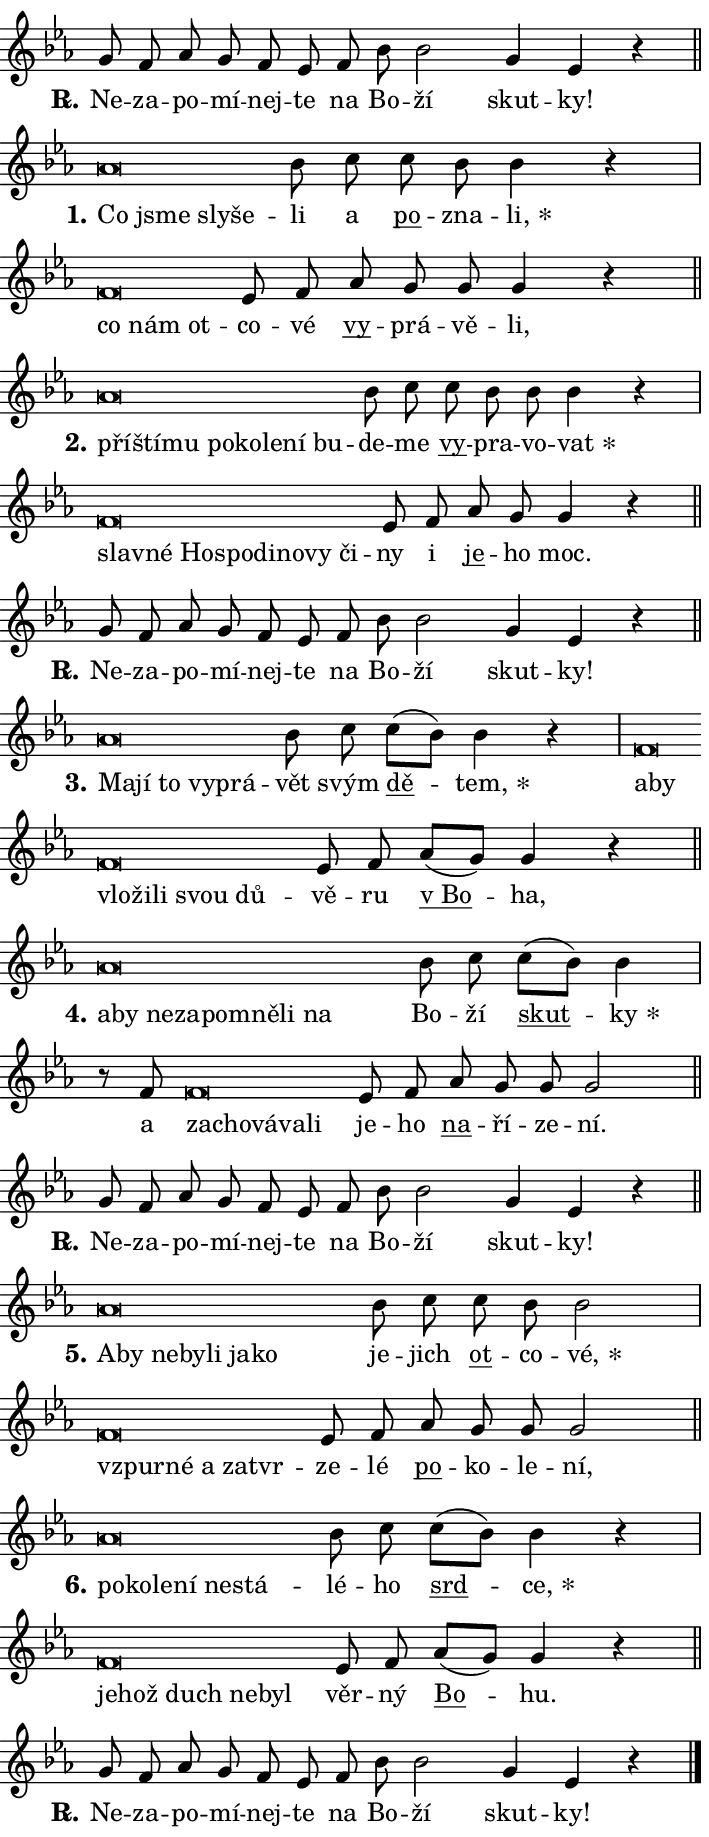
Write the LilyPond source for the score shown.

\version "2.24.0"
\header { tagline = "" }
\paper {
  indent = 0\cm
  top-margin = 0\cm
  right-margin = 0.13\cm % to fit lyric hyphens
  bottom-margin = 0\cm
  left-margin = 0\cm
  paper-width = 12\cm
  page-breaking = #ly:one-page-breaking
  system-system-spacing.basic-distance = #11
  score-system-spacing.basic-distance = #11
  ragged-last = ##f
}


%% Author: Thomas Morley
%% https://lists.gnu.org/archive/html/lilypond-user/2020-05/msg00002.html
#(define (line-position grob)
"Returns position of @var[grob} in current system:
   @code{'start}, if at first time-step
   @code{'end}, if at last time-step
   @code{'middle} otherwise
"
  (let* ((col (ly:item-get-column grob))
         (ln (ly:grob-object col 'left-neighbor))
         (rn (ly:grob-object col 'right-neighbor))
         (col-to-check-left (if (ly:grob? ln) ln col))
         (col-to-check-right (if (ly:grob? rn) rn col))
         (break-dir-left
           (and
             (ly:grob-property col-to-check-left 'non-musical #f)
             (ly:item-break-dir col-to-check-left)))
         (break-dir-right
           (and
             (ly:grob-property col-to-check-right 'non-musical #f)
             (ly:item-break-dir col-to-check-right))))
        (cond ((eqv? 1 break-dir-left) 'start)
              ((eqv? -1 break-dir-right) 'end)
              (else 'middle))))

#(define (tranparent-at-line-position vctor)
  (lambda (grob)
  "Relying on @code{line-position} select the relevant enry from @var{vctor}.
Used to determine transparency,"
    (case (line-position grob)
      ((end) (not (vector-ref vctor 0)))
      ((middle) (not (vector-ref vctor 1)))
      ((start) (not (vector-ref vctor 2))))))

noteHeadBreakVisibility =
#(define-music-function (break-visibility)(vector?)
"Makes @code{NoteHead}s transparent relying on @var{break-visibility}"
#{
  \override NoteHead.transparent =
    #(tranparent-at-line-position break-visibility)
#})

#(define delete-ledgers-for-transparent-note-heads
  (lambda (grob)
    "Reads whether a @code{NoteHead} is transparent.
If so this @code{NoteHead} is removed from @code{'note-heads} from
@var{grob}, which is supposed to be @code{LedgerLineSpanner}.
As a result ledgers are not printed for this @code{NoteHead}"
    (let* ((nhds-array (ly:grob-object grob 'note-heads))
           (nhds-list
             (if (ly:grob-array? nhds-array)
                 (ly:grob-array->list nhds-array)
                 '()))
           ;; Relies on the transparent-property being done before
           ;; Staff.LedgerLineSpanner.after-line-breaking is executed.
           ;; This is fragile ...
           (to-keep
             (remove
               (lambda (nhd)
                 (ly:grob-property nhd 'transparent #f))
               nhds-list)))
      ;; TODO find a better method to iterate over grob-arrays, similiar
      ;; to filter/remove etc for lists
      ;; For now rebuilt from scratch
      (set! (ly:grob-object grob 'note-heads)  '())
      (for-each
        (lambda (nhd)
          (ly:pointer-group-interface::add-grob grob 'note-heads nhd))
        to-keep))))

squashNotes = {
  \override NoteHead.X-extent = #'(-0.2 . 0.2)
  \override NoteHead.Y-extent = #'(-0.75 . 0)
  \override NoteHead.stencil =
    #(lambda (grob)
       (let ((pos (ly:grob-property grob 'staff-position)))
         (begin
           (if (< pos -7) (display "ERROR: Lower brevis then expected\n") (display ""))
           (if (<= pos -6) ly:text-interface::print ly:note-head::print))))
}
unSquashNotes = {
  \revert NoteHead.X-extent
  \revert NoteHead.Y-extent
  \revert NoteHead.stencil
}

hideNotes = \noteHeadBreakVisibility #begin-of-line-visible
unHideNotes = \noteHeadBreakVisibility #all-visible

% work-around for resetting accidentals
% https://lilypond.org/doc/v2.23/Documentation/notation/displaying-rhythms#unmetered-music
cadenzaMeasure = {
  \cadenzaOff
  \partial 1024 s1024
  \cadenzaOn
}

#(define-markup-command (accent layout props text) (markup?)
  "Underline accented syllable"
  (interpret-markup layout props
    #{\markup \override #'(offset . 4.3) \underline { #text }#}))

responsum = \markup \concat {
  "R" \hspace #-1.05 \path #0.1 #'((moveto 0 0.07) (lineto 0.9 0.8)) \hspace #0.05 "."
}

spaceSize = #0.6828661417322834 % exact space size for TeX Gyre Schola

\layout {
  \context {
    \Staff
    \remove "Time_signature_engraver"
    \override LedgerLineSpanner.after-line-breaking = #delete-ledgers-for-transparent-note-heads
  }
  \context {
    \Lyrics {
      \override LyricSpace.minimum-distance = \spaceSize
      \override LyricText.font-name = #"TeX Gyre Schola"
      \override LyricText.font-size = 1
      \override StanzaNumber.font-name = #"TeX Gyre Schola Bold"
      \override StanzaNumber.font-size = 1
    }
  }
  \context {
    \Score 
    \override NoteHead.text =
      #(lambda (grob) 
        (let ((pos (ly:grob-property grob 'staff-position)))
          #{\markup {
            \combine
              \halign #-0.55 \raise #(if (= pos -6) 0 0.5) \override #'(thickness . 2) \draw-line #'(3.2 . 0)
              \musicglyph "noteheads.sM1"
          }#}))
  }
}

% magnetic-lyrics.ily
%
%   written by
%     Jean Abou Samra <jean@abou-samra.fr>
%     Werner Lemberg <wl@gnu.org>
%
%   adapted by
%     Jiri Hon <jiri.hon@gmail.com>
%
% Version 2022-Apr-15

% https://www.mail-archive.com/lilypond-user@gnu.org/msg149350.html

#(define (Left_hyphen_pointer_engraver context)
   "Collect syllable-hyphen-syllable occurrences in lyrics and store
them in properties.  This engraver only looks to the left.  For
example, if the lyrics input is @code{foo -- bar}, it does the
following.

@itemize @bullet
@item
Set the @code{text} property of the @code{LyricHyphen} grob between
@q{foo} and @q{bar} to @code{foo}.

@item
Set the @code{left-hyphen} property of the @code{LyricText} grob with
text @q{foo} to the @code{LyricHyphen} grob between @q{foo} and
@q{bar}.
@end itemize

Use this auxiliary engraver in combination with the
@code{lyric-@/text::@/apply-@/magnetic-@/offset!} hook."
   (let ((hyphen #f)
         (text #f))
     (make-engraver
      (acknowledgers
       ((lyric-syllable-interface engraver grob source-engraver)
        (set! text grob)))
      (end-acknowledgers
       ((lyric-hyphen-interface engraver grob source-engraver)
        ;(when (not (grob::has-interface grob 'lyric-space-interface))
          (set! hyphen grob)));)
      ((stop-translation-timestep engraver)
       (when (and text hyphen)
         (ly:grob-set-object! text 'left-hyphen hyphen))
       (set! text #f)
       (set! hyphen #f)))))

#(define (lyric-text::apply-magnetic-offset! grob)
   "If the space between two syllables is less than the value in
property @code{LyricText@/.details@/.squash-threshold}, move the right
syllable to the left so that it gets concatenated with the left
syllable.

Use this function as a hook for
@code{LyricText@/.after-@/line-@/breaking} if the
@code{Left_@/hyphen_@/pointer_@/engraver} is active."
   (let ((hyphen (ly:grob-object grob 'left-hyphen #f)))
     (when hyphen
       (let ((left-text (ly:spanner-bound hyphen LEFT)))
         (when (grob::has-interface left-text 'lyric-syllable-interface)
           (let* ((common (ly:grob-common-refpoint grob left-text X))
                  (this-x-ext (ly:grob-extent grob common X))
                  (left-x-ext
                   (begin
                     ;; Trigger magnetism for left-text.
                     (ly:grob-property left-text 'after-line-breaking)
                     (ly:grob-extent left-text common X)))
                  ;; `delta` is the gap width between two syllables.
                  (delta (- (interval-start this-x-ext)
                            (interval-end left-x-ext)))
                  (details (ly:grob-property grob 'details))
                  (threshold (assoc-get 'squash-threshold details 0.2)))
             (when (< delta threshold)
               (let* (;; We have to manipulate the input text so that
                      ;; ligatures crossing syllable boundaries are not
                      ;; disabled.  For languages based on the Latin
                      ;; script this is essentially a beautification.
                      ;; However, for non-Western scripts it can be a
                      ;; necessity.
                      (lt (ly:grob-property left-text 'text))
                      (rt (ly:grob-property grob 'text))
                      (is-space (grob::has-interface hyphen 'lyric-space-interface))
                      (space (if is-space " " ""))
                      (extra-delta (if is-space spaceSize 0))
                      ;; Append new syllable.
                      (ltrt-space (if (and (string? lt) (string? rt))
                                (string-append lt space rt)
                                (make-concat-markup (list lt space rt))))
                      ;; Right-align `ltrt` to the right side.
                      (ltrt-space-markup (grob-interpret-markup
                               grob
                               (make-translate-markup
                                (cons (interval-length this-x-ext) 0)
                                (make-right-align-markup ltrt-space)))))
                 (begin
                   ;; Don't print `left-text`.
                   (ly:grob-set-property! left-text 'stencil #f)
                   ;; Set text and stencil (which holds all collected
                   ;; syllables so far) and shift it to the left.
                   (ly:grob-set-property! grob 'text ltrt-space)
                   (ly:grob-set-property! grob 'stencil ltrt-space-markup)
                   (ly:grob-translate-axis! grob (- (- delta extra-delta)) X))))))))))


#(define (lyric-hyphen::displace-bounds-first grob)
   ;; Make very sure this callback isn't triggered too early.
   (let ((left (ly:spanner-bound grob LEFT))
         (right (ly:spanner-bound grob RIGHT)))
     (ly:grob-property left 'after-line-breaking)
     (ly:grob-property right 'after-line-breaking)
     (ly:lyric-hyphen::print grob)))

squashThreshold = #0.4

\layout {
  \context {
    \Lyrics
    \consists #Left_hyphen_pointer_engraver
    \override LyricText.after-line-breaking =
      #lyric-text::apply-magnetic-offset!
    \override LyricHyphen.stencil = #lyric-hyphen::displace-bounds-first
    \override LyricText.details.squash-threshold = \squashThreshold
    \override LyricHyphen.minimum-distance = 0
    \override LyricHyphen.minimum-length = \squashThreshold
  }
}

squashText = \override LyricText.details.squash-threshold = 9999
unSquashText = \override LyricText.details.squash-threshold = \squashThreshold

leftText = \override LyricText.self-alignment-X = #LEFT
unLeftText = \revert LyricText.self-alignment-X

starOffset = #(lambda (grob) 
                (let ((x_offset (ly:self-alignment-interface::aligned-on-x-parent grob)))
                  (if (= x_offset 0) 0 (+ x_offset 1.2))))

star = #(define-music-function (syllable)(string?)
"Append star separator at the end of a syllable"
#{
  \once \override LyricText.X-offset = #starOffset
  \lyricmode { \markup {
    #syllable
    \override #'((font-name . "TeX Gyre Schola Bold")) \hspace #0.2 \lower #0.65 \larger "*"
  } }
#})

starAccent = #(define-music-function (syllable)(string?)
"Append star separator at the end of a syllable and make accent"
#{
  \once \override LyricText.X-offset = #starOffset
  \lyricmode { \markup {
    \accent #syllable
    \override #'((font-name . "TeX Gyre Schola Bold")) \hspace #0.2 \lower #0.65 \larger "*"
  } }
#})

breath = #(define-music-function (syllable)(string?)
"Append breathing indicator at the end of a syllable"
#{
  \lyricmode { \markup { #syllable "+" } }
#})

optionalBreath = #(define-music-function (syllable)(string?)
"Append optional breathing indicator at the end of a syllable"
#{
  \lyricmode { \markup { #syllable "(+)" } }
#})


\score {
    <<
        \new Voice = "melody" { \cadenzaOn \key es \major \relative { g'8 f as g f es \bar "" f bes bes2 g4 es r \cadenzaMeasure \bar "||" \break } }
        \new Lyrics \lyricsto "melody" { \lyricmode { \set stanza = \responsum
Ne -- za -- po -- mí -- nej -- te na Bo -- ží skut -- ky! } }
    >>
    \layout {}
}

\score {
    <<
        \new Voice = "melody" { \cadenzaOn \key es \major \relative { \squashNotes as'\breve*1/16 \hideNotes \breve*1/16 \bar "" \breve*1/16 \breve*1/16 \bar "" \unHideNotes \unSquashNotes bes8 c \bar "" c bes bes4 r \cadenzaMeasure \bar "|" \squashNotes f\breve*1/16 \hideNotes \breve*1/16 \breve*1/16 \bar "" \unHideNotes \unSquashNotes es8 f \bar "" as g g g4 r \cadenzaMeasure \bar "||" \break } }
        \new Lyrics \lyricsto "melody" { \lyricmode { \set stanza = "1."
\leftText Co \squashText jsme sly -- še -- \unLeftText \unSquashText li a \markup \accent po -- zna -- \star li, \leftText co \squashText nám ot -- \unLeftText \unSquashText co -- vé \markup \accent vy -- prá -- vě -- li, } }
    >>
    \layout {}
}

\score {
    <<
        \new Voice = "melody" { \cadenzaOn \key es \major \relative { \squashNotes as'\breve*1/16 \hideNotes \breve*1/16 \bar "" \breve*1/16 \bar "" \breve*1/16 \bar "" \breve*1/16 \bar "" \breve*1/16 \bar "" \breve*1/16 \breve*1/16 \bar "" \unHideNotes \unSquashNotes bes8 c \bar "" c bes bes bes4 r \cadenzaMeasure \bar "|" \squashNotes f\breve*1/16 \hideNotes \breve*1/16 \bar "" \breve*1/16 \bar "" \breve*1/16 \bar "" \breve*1/16 \bar "" \breve*1/16 \bar "" \breve*1/16 \breve*1/16 \bar "" \unHideNotes \unSquashNotes es8 f \bar "" as g g4 r \cadenzaMeasure \bar "||" \break } }
        \new Lyrics \lyricsto "melody" { \lyricmode { \set stanza = "2."
\leftText pří -- \squashText ští -- mu po -- ko -- le -- ní bu -- \unLeftText \unSquashText de -- me \markup \accent vy -- pra -- vo -- \star vat \leftText slav -- \squashText né Ho -- spo -- di -- no -- vy či -- \unLeftText \unSquashText ny i \markup \accent je -- ho moc. } }
    >>
    \layout {}
}

\score {
    <<
        \new Voice = "melody" { \cadenzaOn \key es \major \relative { g'8 f as g f es \bar "" f bes bes2 g4 es r \cadenzaMeasure \bar "||" \break } }
        \new Lyrics \lyricsto "melody" { \lyricmode { \set stanza = \responsum
Ne -- za -- po -- mí -- nej -- te na Bo -- ží skut -- ky! } }
    >>
    \layout {}
}

\score {
    <<
        \new Voice = "melody" { \cadenzaOn \key es \major \relative { \squashNotes as'\breve*1/16 \hideNotes \breve*1/16 \bar "" \breve*1/16 \bar "" \breve*1/16 \breve*1/16 \bar "" \unHideNotes \unSquashNotes bes8 c \bar "" c[( bes)] bes4 r \cadenzaMeasure \bar "|" \squashNotes f\breve*1/16 \hideNotes \breve*1/16 \bar "" \breve*1/16 \bar "" \breve*1/16 \bar "" \breve*1/16 \bar "" \breve*1/16 \breve*1/16 \bar "" \unHideNotes \unSquashNotes es8 f \bar "" as[( g)] g4 r \cadenzaMeasure \bar "||" \break } }
        \new Lyrics \lyricsto "melody" { \lyricmode { \set stanza = "3."
\leftText Ma -- \squashText jí to vy -- prá -- \unLeftText \unSquashText vět svým \markup \accent dě -- \star tem, \leftText a -- \squashText by vlo -- ži -- li svou dů -- \unLeftText \unSquashText vě -- ru \markup \accent "v Bo" -- ha, } }
    >>
    \layout {}
}

\score {
    <<
        \new Voice = "melody" { \cadenzaOn \key es \major \relative { \squashNotes as'\breve*1/16 \hideNotes \breve*1/16 \bar "" \breve*1/16 \bar "" \breve*1/16 \bar "" \breve*1/16 \bar "" \breve*1/16 \bar "" \breve*1/16 \breve*1/16 \bar "" \unHideNotes \unSquashNotes bes8 c \bar "" c[( bes)] bes4 \cadenzaMeasure \bar "|" r8 f8 \squashNotes f\breve*1/16 \hideNotes \breve*1/16 \bar "" \breve*1/16 \bar "" \breve*1/16 \breve*1/16 \bar "" \unHideNotes \unSquashNotes es8 f \bar "" as g g g2 \cadenzaMeasure \bar "||" \break } }
        \new Lyrics \lyricsto "melody" { \lyricmode { \set stanza = "4."
\leftText a -- \squashText by ne -- za -- po -- mně -- li na \unLeftText \unSquashText Bo -- ží \markup \accent skut -- \star ky a \leftText za -- \squashText cho -- vá -- va -- li \unLeftText \unSquashText je -- ho \markup \accent na -- ří -- ze -- ní. } }
    >>
    \layout {}
}

\score {
    <<
        \new Voice = "melody" { \cadenzaOn \key es \major \relative { g'8 f as g f es \bar "" f bes bes2 g4 es r \cadenzaMeasure \bar "||" \break } }
        \new Lyrics \lyricsto "melody" { \lyricmode { \set stanza = \responsum
Ne -- za -- po -- mí -- nej -- te na Bo -- ží skut -- ky! } }
    >>
    \layout {}
}

\score {
    <<
        \new Voice = "melody" { \cadenzaOn \key es \major \relative { \squashNotes as'\breve*1/16 \hideNotes \breve*1/16 \bar "" \breve*1/16 \bar "" \breve*1/16 \bar "" \breve*1/16 \bar "" \breve*1/16 \breve*1/16 \bar "" \unHideNotes \unSquashNotes bes8 c \bar "" c bes bes2 \cadenzaMeasure \bar "|" \squashNotes f\breve*1/16 \hideNotes \breve*1/16 \bar "" \breve*1/16 \bar "" \breve*1/16 \breve*1/16 \bar "" \unHideNotes \unSquashNotes es8 f \bar "" as g g g2 \cadenzaMeasure \bar "||" \break } }
        \new Lyrics \lyricsto "melody" { \lyricmode { \set stanza = "5."
\leftText A -- \squashText by ne -- by -- li ja -- ko \unLeftText \unSquashText je -- jich \markup \accent ot -- co -- \star vé, \leftText vzpur -- \squashText né a za -- tvr -- \unLeftText \unSquashText ze -- lé \markup \accent po -- ko -- le -- ní, } }
    >>
    \layout {}
}

\score {
    <<
        \new Voice = "melody" { \cadenzaOn \key es \major \relative { \squashNotes as'\breve*1/16 \hideNotes \breve*1/16 \bar "" \breve*1/16 \bar "" \breve*1/16 \bar "" \breve*1/16 \breve*1/16 \bar "" \unHideNotes \unSquashNotes bes8 c \bar "" c[( bes)] bes4 r \cadenzaMeasure \bar "|" \squashNotes f\breve*1/16 \hideNotes \breve*1/16 \bar "" \breve*1/16 \bar "" \breve*1/16 \breve*1/16 \bar "" \unHideNotes \unSquashNotes es8 f \bar "" as[( g)] g4 r \cadenzaMeasure \bar "||" \break } }
        \new Lyrics \lyricsto "melody" { \lyricmode { \set stanza = "6."
\leftText po -- \squashText ko -- le -- ní ne -- stá -- \unLeftText \unSquashText lé -- ho \markup \accent srd -- \star ce, \leftText je -- \squashText hož duch ne -- byl \unLeftText \unSquashText věr -- ný \markup \accent Bo -- hu. } }
    >>
    \layout {}
}

\score {
    <<
        \new Voice = "melody" { \cadenzaOn \key es \major \relative { g'8 f as g f es \bar "" f bes bes2 g4 es r \cadenzaMeasure \bar "||" \break } \bar "|." }
        \new Lyrics \lyricsto "melody" { \lyricmode { \set stanza = \responsum
Ne -- za -- po -- mí -- nej -- te na Bo -- ží skut -- ky! } }
    >>
    \layout {}
}
